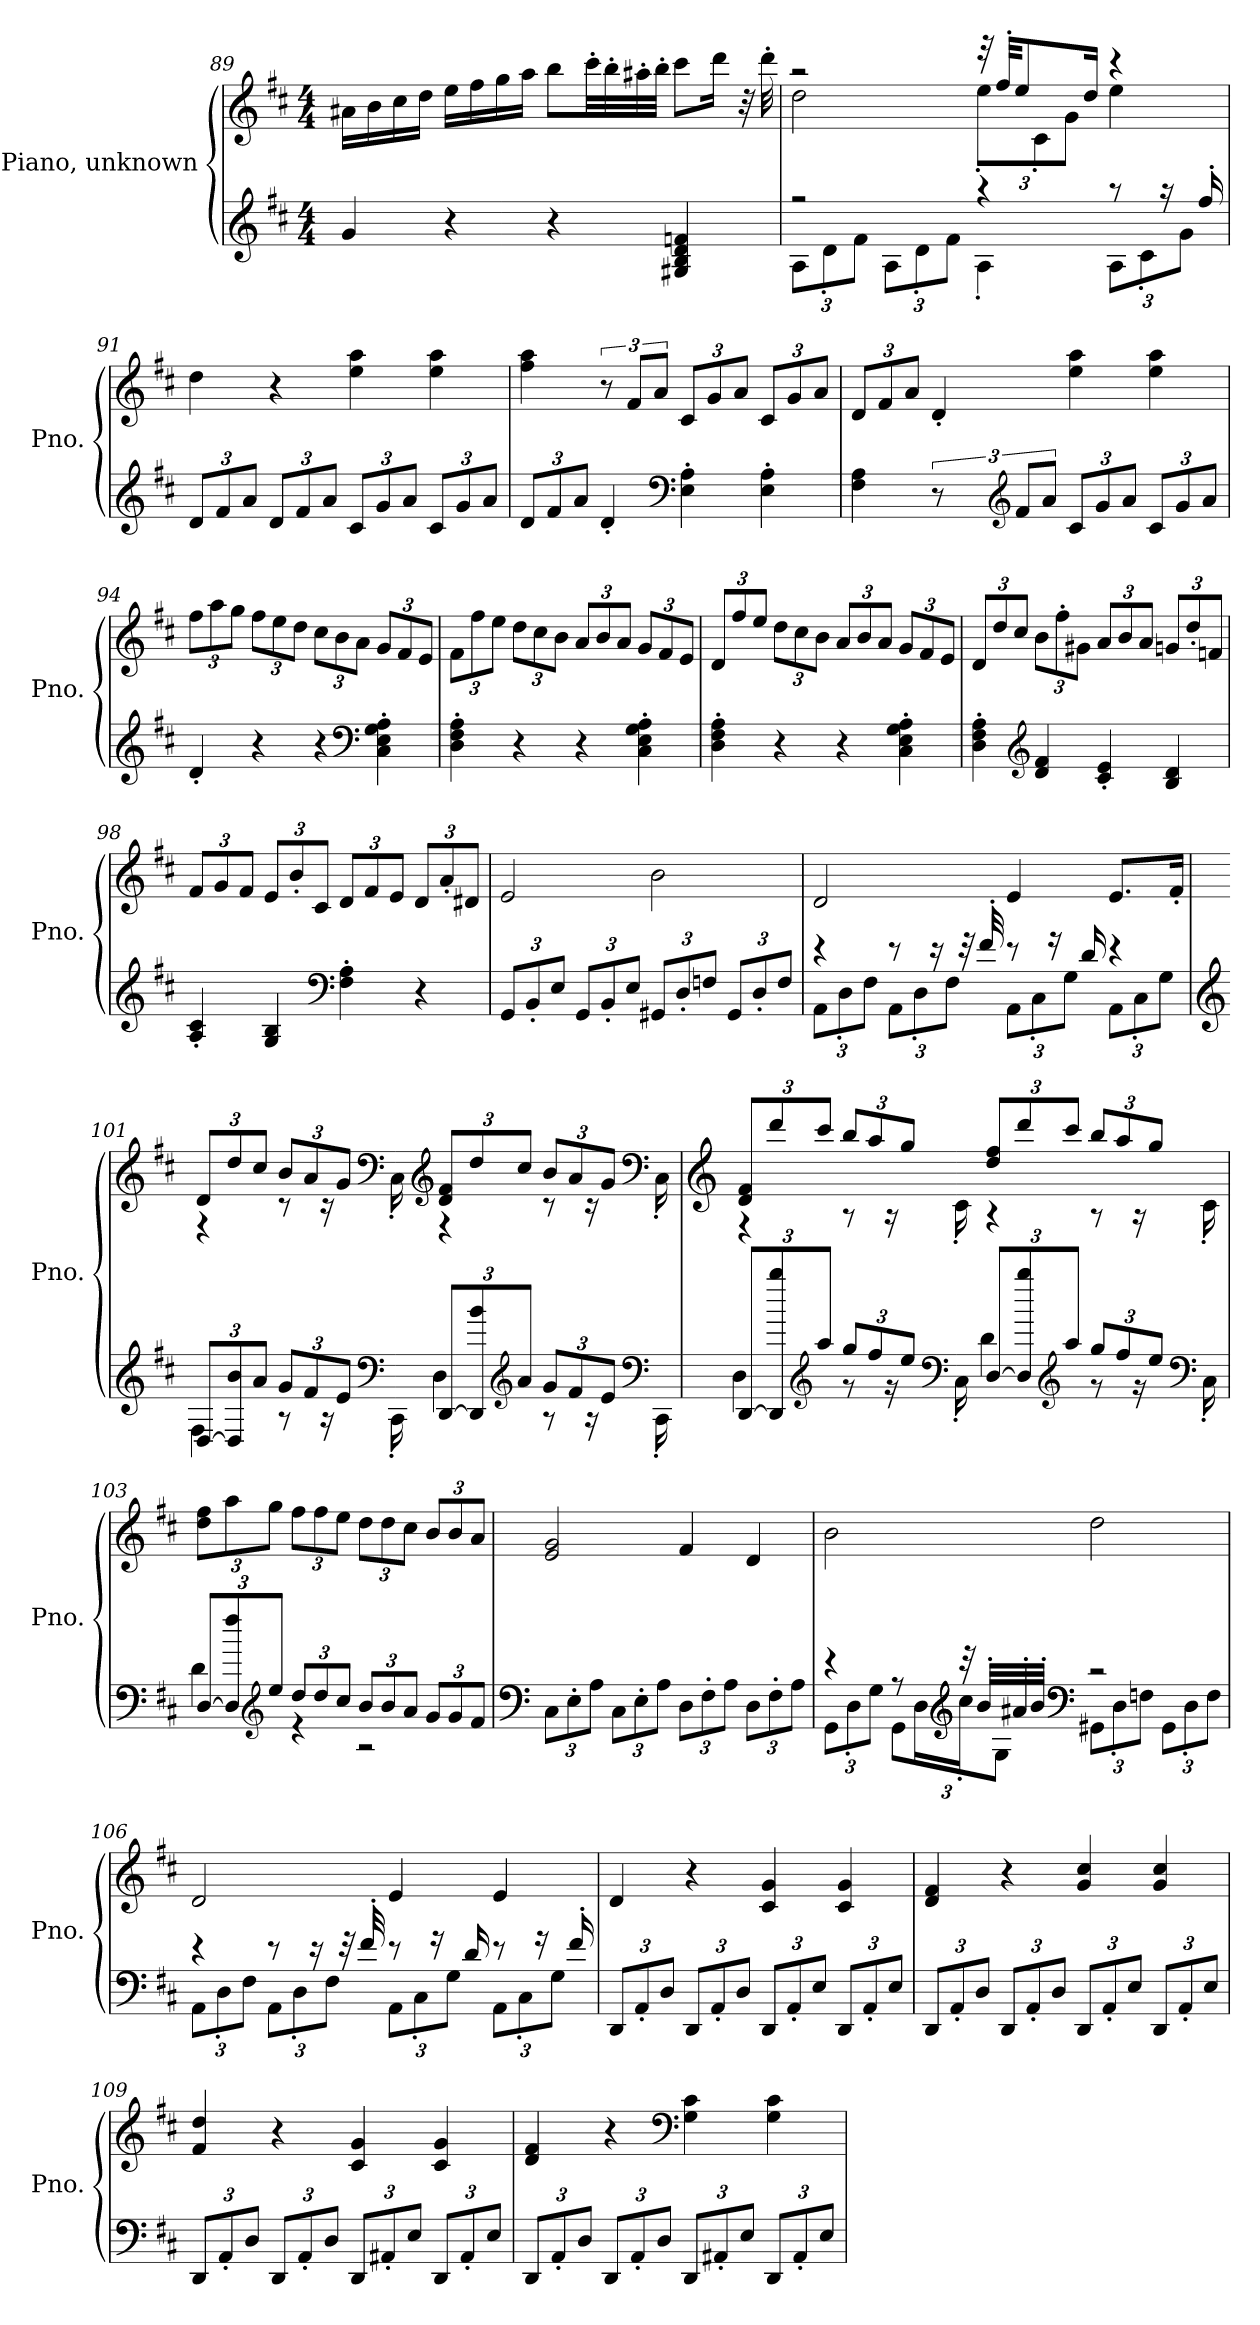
**kern	**kern
*part1	*part1
*staff2	*staff1
*I"Piano, unknown	*
*I'Pno.	*
*clefG2	*clefG2
*k[f#c#]	*k[f#c#]
*M4/4	*M4/4
=89	=89
4g/	16a#X\LL
.	16b\
.	16cc#\
.	16dd\JJ
4r	16ee\LL
.	16ff#\
.	16gg\
.	16aa\JJ
4r	8bb\L
.	32ccc#'\LL
.	32bb'\
.	32aa#X'\
.	32bb'\JJJ
4G#X/ 4B/ 4d/ 4fn/	8ccc#\L
.	16ddd\Jk
.	32r
.	32ddd'\
!!LO:PB:g=z
=90	=90
*^	*
*	*Xbrackettup	*
*	*	*^
2r	12A\L	2r	2dd\
.	12d'\	.	.
.	12f#\J	.	.
.	12A\L	.	.
.	12d'\	.	.
.	12f#\J	.	.
*	*	*	*Xbrackettup
4r	4A'\	32r	12ee'\L
.	.	32ff#'/KKL	.
.	.	8ee/	.
.	.	.	12c#'\
.	.	.	12g\J
.	.	16dd/Jk	.
8r	12A\L	4r	4ee\
.	12c#'\	.	.
16r	.	.	.
.	12g\J	.	.
16ff#'/	.	.	.
*v	*v	*	*
*	*v	*v
=91	=91
12d/L	4dd\
12f#/	.
12a/J	.
12d/L	4r
12f#/	.
12a/J	.
12c#/L	4ee\ 4aa\
12g/	.
12a/J	.
12c#/L	4ee\ 4aa\
12g/	.
12a/J	.
=92	=92
12d/L	4ff#\ 4aa\
12f#/	.
12a/J	.
*	*brackettup
4d'/	12r
.	12f#/L
.	12a/J
*clefF4	*
*	*Xbrackettup
4E\' 4A\'	12c#/L
.	12g/
.	12a/J
4E\' 4A\'	12c#/L
.	12g/
.	12a/J
!!LO:LB:g=z
=93	=93
4F#\ 4A\	12d/L
.	12f#/
.	12a/J
*brackettup	*
12r	4d'/
*clefG2	*
12f#/L	.
12a/J	.
*Xbrackettup	*
12c#/L	4ee\ 4aa\
12g/	.
12a/J	.
12c#/L	4ee\ 4aa\
12g/	.
12a/J	.
=94	=94
4d'/	12ff#\L
.	12aa\
.	12gg\J
4r	12ff#\L
.	12ee\
.	12dd\J
4r	12cc#\L
.	12b\
.	12a\J
*clefF4	*
4C#\' 4E\' 4G\' 4A\'	12g/L
.	12f#/
.	12e/J
=95	=95
4D\' 4F#\' 4A\'	12f#\L
.	12ff#\
.	12ee\J
4r	12dd\L
.	12cc#\
.	12b\J
4r	12a/L
.	12b/
.	12a/J
4C#\' 4E\' 4G\' 4A\'	12g/L
.	12f#/
.	12e/J
!!LO:LB:g=z
=96	=96
4D\' 4F#\' 4A\'	12d/L
.	12ff#/
.	12ee/J
4r	12dd\L
.	12cc#\
.	12b\J
4r	12a/L
.	12b/
.	12a/J
4C#\' 4E\' 4G\' 4A\'	12g/L
.	12f#/
.	12e/J
=97	=97
4D\' 4F#\' 4A\'	12d/L
.	12dd/
.	12cc#/J
*clefG2	*
4d/ 4f#/	12b\L
.	12ff#'\
.	12g#X\J
4c#/' 4e/'	12a/L
.	12b/
.	12a/J
4B/ 4d/	12gn/L
.	12dd'/
.	12fn/J
=98	=98
4A/' 4c#/'	12f#/L
.	12g/
.	12f#/J
4G/ 4B/	12e/L
.	12b'/
.	12c#/J
*clefF4	*
4F#\' 4A\'	12d/L
.	12f#/
.	12e/J
4r	12d/L
.	12a'/
.	12d#X/J
!!LO:LB:g=z
=99	=99
12GG/L	2e/
12BB'/	.
12E/J	.
12GG/L	.
12BB'/	.
12E/J	.
12GG#X/L	2b\
12D'/	.
12Fn/J	.
12GG#/L	.
12D'/	.
12F/J	.
=100	=100
*^	*
4r	12AA\L	2d/
.	12D'\	.
.	12F#\J	.
8r	12AA\L	.
.	12D'\	.
16r	.	.
.	12F#\J	.
32r	.	.
32f#'/	.	.
8r	12AA\L	4e/
.	12C#'\	.
16r	.	.
.	12G\J	.
16d/	.	.
4r	12AA\L	8.e/L
.	12C#'\	.
.	12G\J	.
.	.	16f#'/Jk
!!LO:LB:g=z
=101	=101	=101
*clefG2	*	*
*	*	*^
[12D/L	4F#\	12d/L	4r
12D/] 12b/	.	12dd/	.
12a/J	.	12cc#/J	.
12g/L	8r	12b/L	8r
12f#/	.	12a/	.
.	16r	.	16r
12e/J	.	12g/J	.
*clefF4	*	*clefF4	*
.	16CC#'\	.	16C#'\
*	*	*clefG2	*
[12DD/L	4D\	12d/ 12f#/L	4r
12DD/] 12b/	.	12dd/	.
*clefG2	*	*	*
12a/J	.	12cc#/J	.
12g/L	8r	12b/L	8r
12f#/	.	12a/	.
.	16r	.	16r
12e/J	.	12g/J	.
*clefF4	*	*clefF4	*
.	16CC#'\	.	16C#'\
!!LO:LB:g=z	!!
=102	=102	=102	=102
*	*	*clefG2	*
[12DD/L	4D\	12d/ 12f#/L	4r
12DD/] 12bb/	.	12ddd/	.
*clefG2	*	*	*
12aa/J	.	12ccc#/J	.
12gg/L	8r	12bb/L	8r
12ff#/	.	12aa/	.
.	16r	.	16r
12ee/J	.	12gg/J	.
*clefF4	*	*	*
.	16C#'\	.	16c#'\
[12D/L	4d\	12dd/ 12ff#/L	4r
12D/] 12bb/	.	12ddd/	.
*clefG2	*	*	*
12aa/J	.	12ccc#/J	.
12gg/L	8r	12bb/L	8r
12ff#/	.	12aa/	.
.	16r	.	16r
12ee/J	.	12gg/J	.
*clefF4	*	*	*
.	16C#'\	.	16c#'\
*	*	*v	*v
=103	=103	=103
[12D/L	4d\	12dd\ 12ff#\L
12D/] 12ff#/	.	12aa\
*clefG2	*	*
12ee/J	.	12gg\J
12dd/L	4r	12ff#\L
12dd/	.	12ff#\
12cc#/J	.	12ee\J
12b/L	2r	12dd\L
12b/	.	12dd\
12a/J	.	12cc#\J
12g/L	.	12b/L
12g/	.	12b/
12f#/J	.	12a/J
*v	*v	*
!!LO:PB:g=z
=104	=104
*clefF4	*
12C#\L	2e/ 2g/
12E'\	.
12A\J	.
12C#\L	.
12E'\	.
12A\J	.
12D\L	4f#/
12F#'\	.
12A\J	.
12D\L	4d/
12F#'\	.
12A\J	.
=105	=105
*^	*
4r	12GG\L	2b\
.	12D'\	.
.	12G\J	.
8r	12GG\L	.
.	24D\L	.
*clefG2	*	*
32r	24cc#'\J	.
32b'/LLL	.	.
.	12G\J	.
32a#X'/	.	.
32b'/JJJ	.	.
*clefF4	*	*
2r	12GG#X\L	2dd\
.	12D'\	.
.	12Fn\J	.
.	12GG#\L	.
.	12D'\	.
.	12F\J	.
!!LO:LB:g=z
=106	=106	=106
4r	12AA\L	2d/
.	12D'\	.
.	12F#\J	.
8r	12AA\L	.
.	12D'\	.
16r	.	.
.	12F#\J	.
32r	.	.
32f#'/	.	.
8r	12AA\L	4e/
.	12C#'\	.
16r	.	.
.	12G\J	.
16d/	.	.
8r	12AA\L	4e/
.	12C#'\	.
16r	.	.
.	12G\J	.
16f#'/	.	.
*v	*v	*
=107	=107
12DD/L	4d/
12AA'/	.
12D/J	.
12DD/L	4r
12AA'/	.
12D/J	.
12DD/L	4c#/ 4g/
12AA'/	.
12E/J	.
12DD/L	4c#/ 4g/
12AA'/	.
12E/J	.
=108	=108
12DD/L	4d/ 4f#/
12AA'/	.
12D/J	.
12DD/L	4r
12AA'/	.
12D/J	.
12DD/L	4g/ 4cc#/
12AA'/	.
12E/J	.
12DD/L	4g/ 4cc#/
12AA'/	.
12E/J	.
!!LO:LB:g=z
=109	=109
12DD/L	4f#/ 4dd/
12AA'/	.
12D/J	.
12DD/L	4r
12AA'/	.
12D/J	.
12DD/L	4c#/ 4g/
12AA#X'/	.
12E/J	.
12DD/L	4c#/ 4g/
12AA#'/	.
12E/J	.
=110	=110
12DD/L	4d/ 4f#/
12AA'/	.
12D/J	.
12DD/L	4r
12AA'/	.
12D/J	.
*	*clefF4
12DD/L	4G\ 4c#\
12AA#X'/	.
12E/J	.
12DD/L	4G\ 4c#\
12AA#'/	.
12E/J	.
=	=
*-	*-
